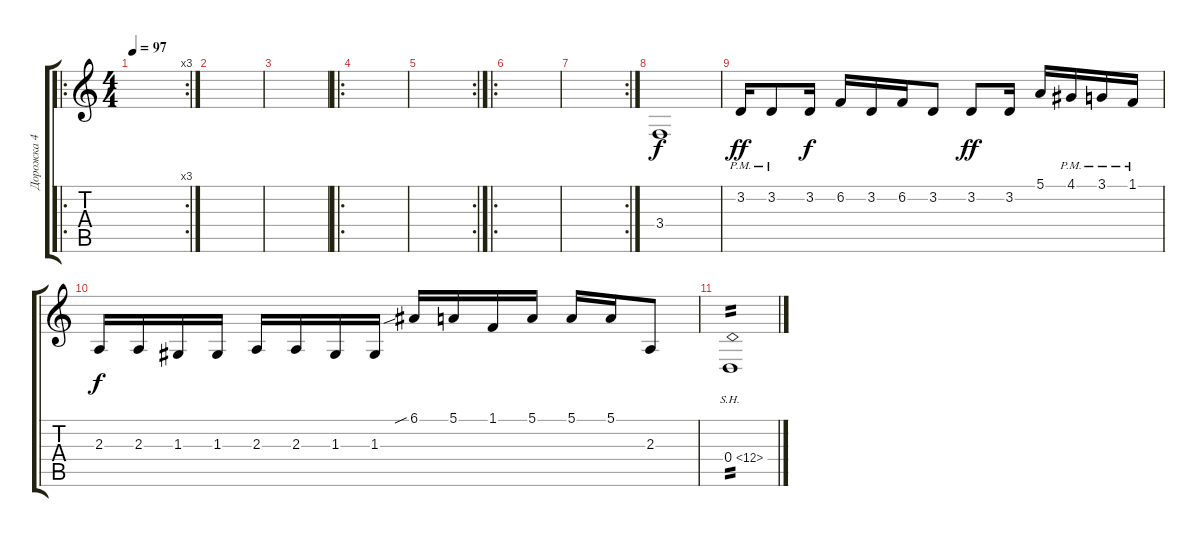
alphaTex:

\track ("Дорожка 4" "Дорожка 4") {instrument altosax}
\staff {score tabs}
\tuning (E4 B3 G3 D3 A2 E2) {hide}
\ro
\rc 3
\ts (4 4)
\tempo 97
\clef g2
\ks c
|
|
|
\ro
|
\rc 2
|
\ro
|
\rc 2
|
3.4.1 |
3.2{pm}.16{dy ff} 3.2{pm}.8 3.2.16{dy f} 6.2.16 3.2.16 6.2.16 3.2.8 3.2.8{dy ff} 3.2.16 5.1.16 4.1{pm}.16 3.1{pm}.16 1.1{pm}.16 |
2.3.16{dy f} 2.3.16 1.3.16 1.3.16 2.3.16 2.3.16 1.3.16 1.3.16 6.1{sib}.16 5.1.16 1.1.16 5.1.16 5.1.16 5.1.16 2.3.8 |
0.4{sh 12}.1{tp 2}
